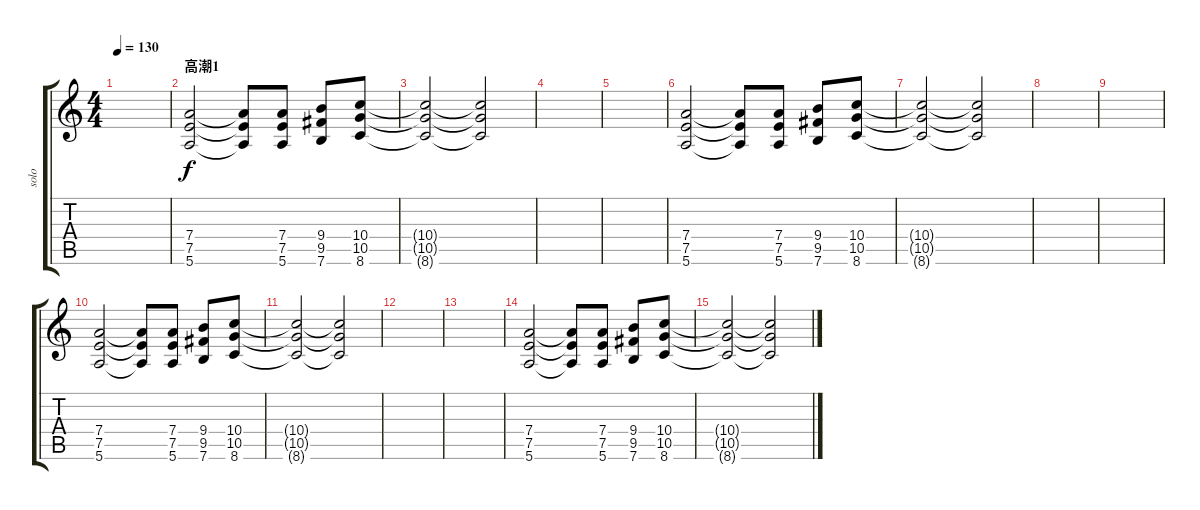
\track ("solo" "solo") {instrument overdrivenguitar}
\staff {score tabs}
\tuning (E4 B3 G3 D3 A2 E2) {hide}
\ts (4 4)
\tempo 130
\clef g2
\ks c
|
\section ("" "高潮1")
(7.4 7.5 5.6).2 (7.4{t} 7.5{t} 5.6{t}).8 (7.4 7.5 5.6).8 (9.4 9.5 7.6).8 (10.4 10.5 8.6).8 |
(10.4{t} 10.5{t} 8.6{t}).2 (10.4{t} 10.5{t} 8.6{t}).2 |
|
|
(7.4 7.5 5.6).2 (7.4{t} 7.5{t} 5.6{t}).8 (7.4 7.5 5.6).8 (9.4 9.5 7.6).8 (10.4 10.5 8.6).8 |
(10.4{t} 10.5{t} 8.6{t}).2 (10.4{t} 10.5{t} 8.6{t}).2 |
|
|
(7.4 7.5 5.6).2 (7.4{t} 7.5{t} 5.6{t}).8 (7.4 7.5 5.6).8 (9.4 9.5 7.6).8 (10.4 10.5 8.6).8 |
(10.4{t} 10.5{t} 8.6{t}).2 (10.4{t} 10.5{t} 8.6{t}).2 |
|
|
(7.4 7.5 5.6).2 (7.4{t} 7.5{t} 5.6{t}).8 (7.4 7.5 5.6).8 (9.4 9.5 7.6).8 (10.4 10.5 8.6).8 |
(10.4{t} 10.5{t} 8.6{t}).2 (10.4{t} 10.5{t} 8.6{t}).2
